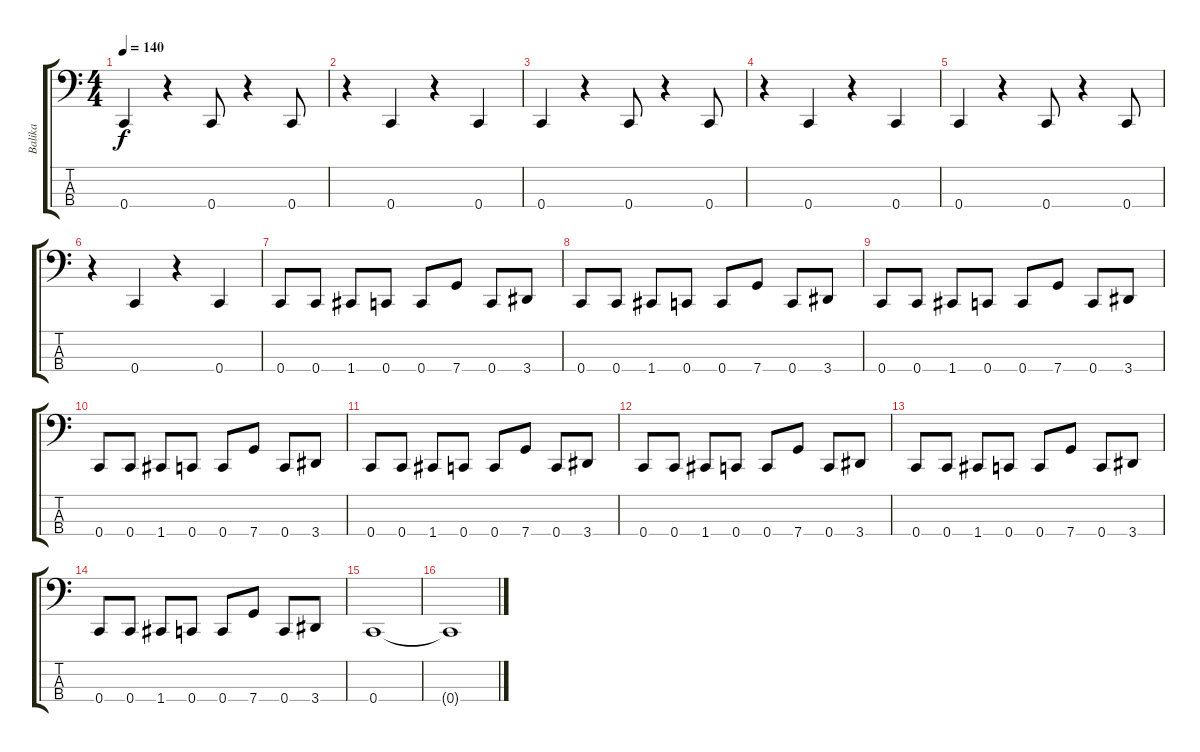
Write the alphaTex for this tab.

\track ("Balika" "Balika") {instrument electricbassfinger}
\staff {score tabs}
\tuning (Eb2 Bb1 F1 C1) {hide}
\ts (4 4)
\tempo 140
\clef f4
\ks c
0.4.4{dy f} r.4 0.4.8 r.4 0.4.8 |
r.4 0.4.4 r.4 0.4.4 |
0.4.4 r.4 0.4.8 r.4 0.4.8 |
r.4 0.4.4 r.4 0.4.4 |
0.4.4 r.4 0.4.8 r.4 0.4.8 |
r.4 0.4.4 r.4 0.4.4 |
0.4.8 0.4.8 1.4.8 0.4.8 0.4.8 7.4.8 0.4.8 3.4.8 |
0.4.8 0.4.8 1.4.8 0.4.8 0.4.8 7.4.8 0.4.8 3.4.8 |
0.4.8 0.4.8 1.4.8 0.4.8 0.4.8 7.4.8 0.4.8 3.4.8 |
0.4.8 0.4.8 1.4.8 0.4.8 0.4.8 7.4.8 0.4.8 3.4.8 |
0.4.8 0.4.8 1.4.8 0.4.8 0.4.8 7.4.8 0.4.8 3.4.8 |
0.4.8 0.4.8 1.4.8 0.4.8 0.4.8 7.4.8 0.4.8 3.4.8 |
0.4.8 0.4.8 1.4.8 0.4.8 0.4.8 7.4.8 0.4.8 3.4.8 |
0.4.8 0.4.8 1.4.8 0.4.8 0.4.8 7.4.8 0.4.8 3.4.8 |
0.4.1 |
0.4{t}.1
